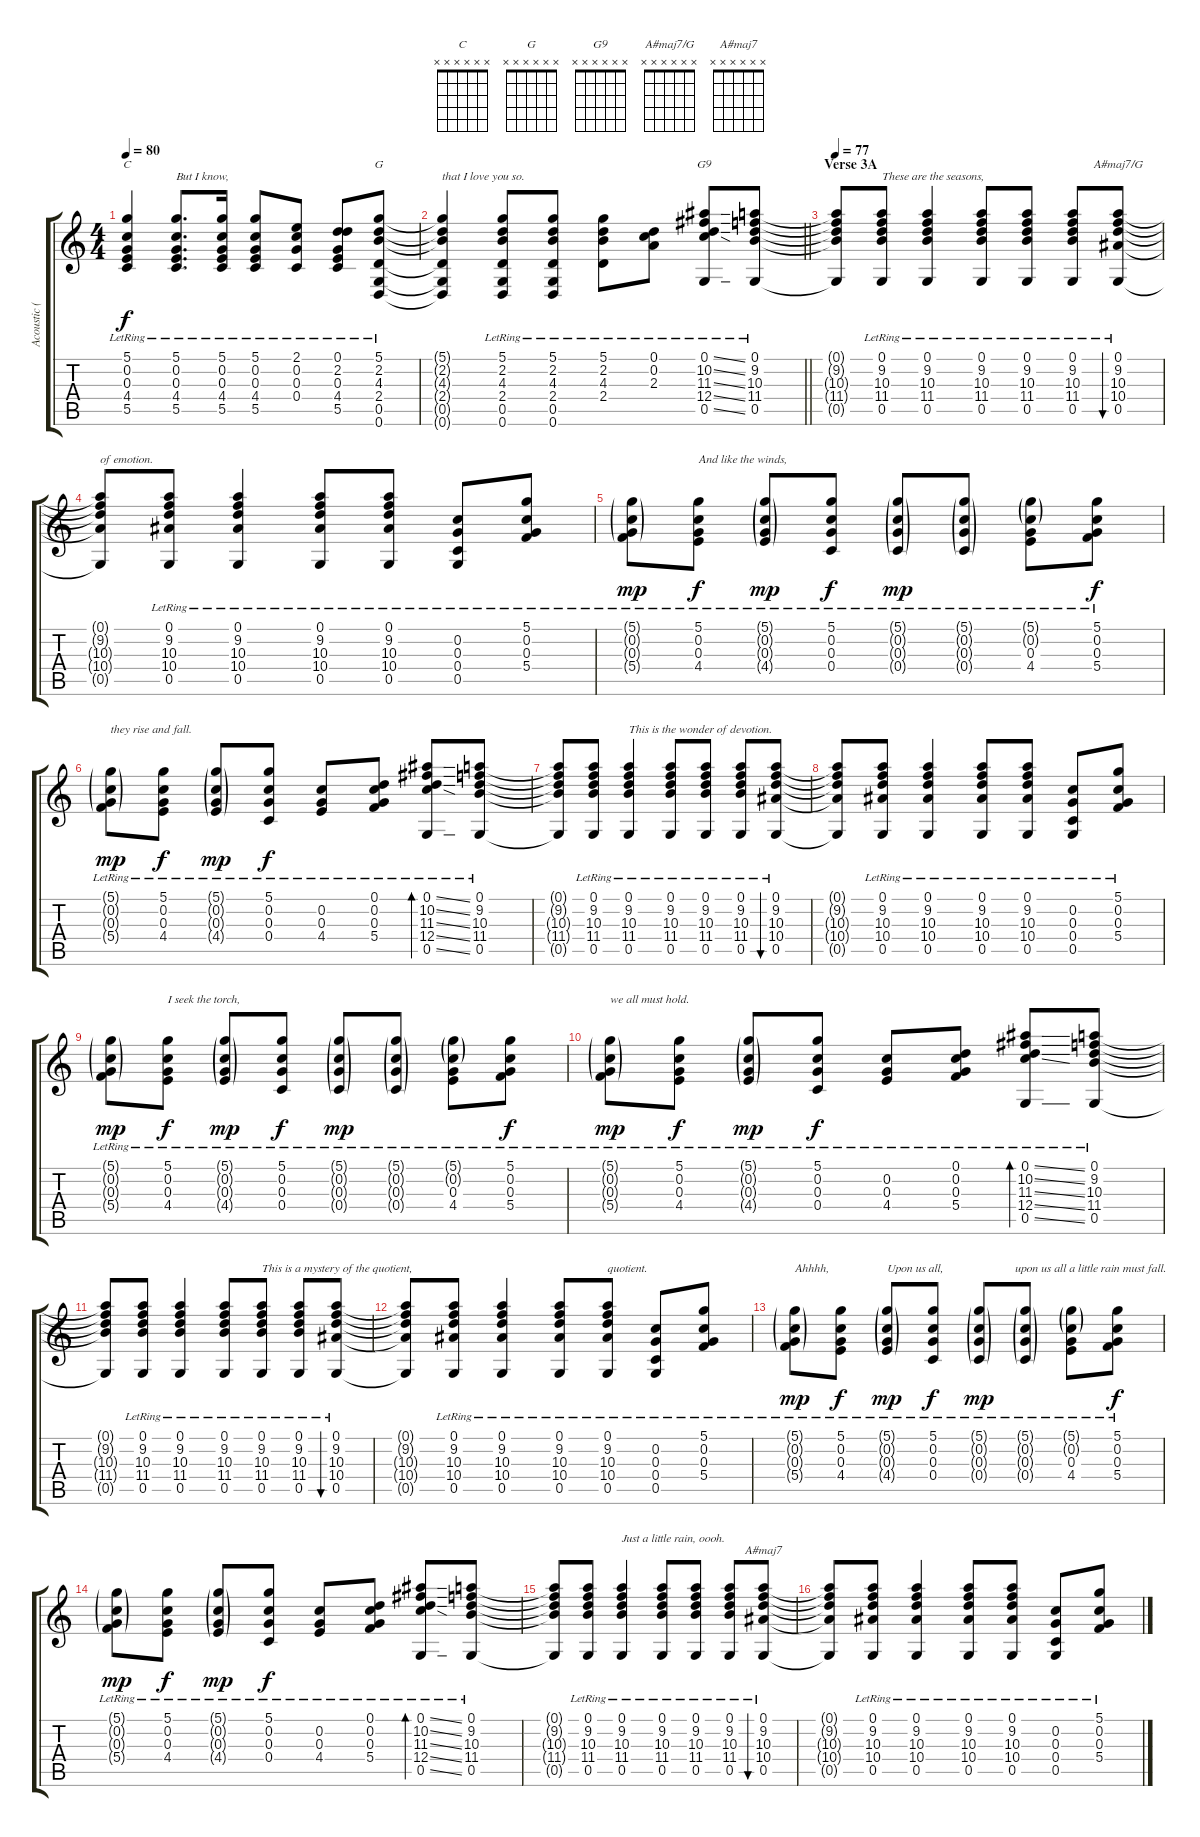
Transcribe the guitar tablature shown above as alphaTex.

\track ("Acoustic (Page) w/ Lyrics/Chords" "Acoustic (") {instrument acousticguitarsteel}
\staff {score tabs}
\tuning (D4 C4 G3 C3 G2 D2) {hide}
\chord ("C" x x x x x x)
\chord ("G" x x x x x x)
\chord ("G9" x x x x x x)
\chord ("A#maj7/G" x x x x x x)
\chord ("A#maj7" x x x x x x)
\ts (4 4)
\tempo 80
\clef g2
\ks c
(5.1{lr} 0.2{lr} 0.3{lr} 4.4{lr} 5.5{lr}).4{ch "C" dy f} (5.1{lr} 0.2{lr} 0.3{lr} 4.4{lr} 5.5{lr}).8{d txt "But I know,"} (5.1{lr} 0.2{lr} 0.3{lr} 4.4{lr} 5.5{lr}).16 (5.1{lr} 0.2{lr} 0.3{lr} 4.4{lr} 5.5{lr}).8 (2.1{lr} 0.2{lr} 0.3{lr} 0.4{lr}).8 (0.1{lr} 2.2{lr} 0.3{lr} 4.4{lr} 5.5{lr}).8 (5.1{lr} 2.2{lr} 4.3{lr} 2.4{lr} 0.5{lr} 0.6{lr}).8{ch "G"} |
\barLineRight lightlight
(5.1{t} 2.2{t} 4.3{t} 2.4{t} 0.5{t} 0.6{t}).4{txt "that I love you so."} (5.1{lr} 2.2{lr} 4.3{lr} 2.4{lr} 0.5{lr} 0.6{lr}).8 (5.1{lr} 2.2{lr} 4.3{lr} 2.4{lr} 0.5{lr} 0.6{lr}).8 (5.1{lr} 2.2{lr} 4.3{lr} 2.4{lr}).8 (0.1{lr} 0.2{lr} 2.3{lr}).8 (0.1{ss lr} 10.2{ss lr} 11.3{ss lr} 12.4{ss lr} 0.5{ss lr}).8{ch "G9"} (0.1{lr} 9.2{lr} 10.3{lr} 11.4{lr} 0.5{lr}).8 |
\section ("" "Verse 3A")
\tempo 77
(0.1{t} 9.2{t} 10.3{t} 11.4{t} 0.5{t}).8 (0.1{lr} 9.2{lr} 10.3{lr} 11.4{lr} 0.5{lr}).8{txt "These are the seasons,"} (0.1{lr} 9.2{lr} 10.3{lr} 11.4{lr} 0.5{lr}).4 (0.1{lr} 9.2{lr} 10.3{lr} 11.4{lr} 0.5{lr}).8 (0.1{lr} 9.2{lr} 10.3{lr} 11.4{lr} 0.5{lr}).8 (0.1{lr} 9.2{lr} 10.3{lr} 11.4{lr} 0.5{lr}).8 (0.1{lr} 9.2{lr} 10.3{lr} 10.4{lr} 0.5{lr}).8{bu 120 ch "A#maj7/G"} |
(0.1{t} 9.2{t} 10.3{t} 10.4{t} 0.5{t}).8{txt "of emotion."} (0.1{lr} 9.2{lr} 10.3{lr} 10.4{lr} 0.5{lr}).8 (0.1{lr} 9.2{lr} 10.3{lr} 10.4{lr} 0.5{lr}).4 (0.1{lr} 9.2{lr} 10.3{lr} 10.4{lr} 0.5{lr}).8 (0.1{lr} 9.2{lr} 10.3{lr} 10.4{lr} 0.5{lr}).8 (0.2{lr} 0.3{lr} 0.4{lr} 0.5{lr}).8 (5.1{lr} 0.2{lr} 0.3{lr} 5.4{lr}).8 |
(5.1{g lr} 0.2{g lr} 0.3{g lr} 5.4{g lr}).8{dy mp} (5.1{lr} 0.2{lr} 0.3{lr} 4.4{lr}).8{txt "And like the winds," dy f} (5.1{g lr} 0.2{g lr} 0.3{g lr} 4.4{g lr}).8{dy mp} (5.1{lr} 0.2{lr} 0.3{lr} 0.4{lr}).8{dy f} (5.1{g lr} 0.2{g lr} 0.3{g lr} 0.4{g lr}).8{dy mp} (5.1{g lr} 0.2{g lr} 0.3{g lr} 0.4{g lr}).8 (5.1{g lr} 0.2{g lr} 0.3{lr} 4.4{lr}).8 (5.1{lr} 0.2{lr} 0.3{lr} 5.4{lr}).8{dy f} |
(5.1{g lr} 0.2{g lr} 0.3{g lr} 5.4{g lr}).8{txt "they rise and fall." dy mp} (5.1{lr} 0.2{lr} 0.3{lr} 4.4{lr}).8{dy f} (5.1{g lr} 0.2{g lr} 0.3{g lr} 4.4{g lr}).8{dy mp} (5.1{lr} 0.2{lr} 0.3{lr} 0.4{lr}).8{dy f} (0.2{lr} 0.3{lr} 4.4{lr}).8 (0.1{lr} 0.2{lr} 0.3{lr} 5.4{lr}).8 (0.1{ss lr} 10.2{ss lr} 11.3{ss lr} 12.4{ss lr} 0.5{ss lr}).8{bd 120} (0.1{lr} 9.2{lr} 10.3{lr} 11.4{lr} 0.5{lr}).8 |
(0.1{t} 9.2{t} 10.3{t} 11.4{t} 0.5{t}).8 (0.1{lr} 9.2{lr} 10.3{lr} 11.4{lr} 0.5{lr}).8 (0.1{lr} 9.2{lr} 10.3{lr} 11.4{lr} 0.5{lr}).4{txt "This is the wonder of devotion."} (0.1{lr} 9.2{lr} 10.3{lr} 11.4{lr} 0.5{lr}).8 (0.1{lr} 9.2{lr} 10.3{lr} 11.4{lr} 0.5{lr}).8 (0.1{lr} 9.2{lr} 10.3{lr} 11.4{lr} 0.5{lr}).8 (0.1{lr} 9.2{lr} 10.3{lr} 10.4{lr} 0.5{lr}).8{bu 120} |
(0.1{t} 9.2{t} 10.3{t} 10.4{t} 0.5{t}).8 (0.1{lr} 9.2{lr} 10.3{lr} 10.4{lr} 0.5{lr}).8 (0.1{lr} 9.2{lr} 10.3{lr} 10.4{lr} 0.5{lr}).4 (0.1{lr} 9.2{lr} 10.3{lr} 10.4{lr} 0.5{lr}).8 (0.1{lr} 9.2{lr} 10.3{lr} 10.4{lr} 0.5{lr}).8 (0.2{lr} 0.3{lr} 0.4{lr} 0.5{lr}).8 (5.1{lr} 0.2{lr} 0.3{lr} 5.4{lr}).8 |
(5.1{g lr} 0.2{g lr} 0.3{g lr} 5.4{g lr}).8{dy mp} (5.1{lr} 0.2{lr} 0.3{lr} 4.4{lr}).8{txt "I seek the torch," dy f} (5.1{g lr} 0.2{g lr} 0.3{g lr} 4.4{g lr}).8{dy mp} (5.1{lr} 0.2{lr} 0.3{lr} 0.4{lr}).8{dy f} (5.1{g lr} 0.2{g lr} 0.3{g lr} 0.4{g lr}).8{dy mp} (5.1{g lr} 0.2{g lr} 0.3{g lr} 0.4{g lr}).8 (5.1{g lr} 0.2{g lr} 0.3{lr} 4.4{lr}).8 (5.1{lr} 0.2{lr} 0.3{lr} 5.4{lr}).8{dy f} |
(5.1{g lr} 0.2{g lr} 0.3{g lr} 5.4{g lr}).8{txt "we all must hold." dy mp} (5.1{lr} 0.2{lr} 0.3{lr} 4.4{lr}).8{dy f} (5.1{g lr} 0.2{g lr} 0.3{g lr} 4.4{g lr}).8{dy mp} (5.1{lr} 0.2{lr} 0.3{lr} 0.4{lr}).8{dy f} (0.2{lr} 0.3{lr} 4.4{lr}).8 (0.1{lr} 0.2{lr} 0.3{lr} 5.4{lr}).8 (0.1{ss lr} 10.2{ss lr} 11.3{ss lr} 12.4{ss lr} 0.5{ss lr}).8{bd 120} (0.1{lr} 9.2{lr} 10.3{lr} 11.4{lr} 0.5{lr}).8 |
(0.1{t} 9.2{t} 10.3{t} 11.4{t} 0.5{t}).8 (0.1{lr} 9.2{lr} 10.3{lr} 11.4{lr} 0.5{lr}).8 (0.1{lr} 9.2{lr} 10.3{lr} 11.4{lr} 0.5{lr}).4 (0.1{lr} 9.2{lr} 10.3{lr} 11.4{lr} 0.5{lr}).8 (0.1{lr} 9.2{lr} 10.3{lr} 11.4{lr} 0.5{lr}).8{txt "This is a mystery of the quotient,"} (0.1{lr} 9.2{lr} 10.3{lr} 11.4{lr} 0.5{lr}).8 (0.1{lr} 9.2{lr} 10.3{lr} 10.4{lr} 0.5{lr}).8{bu 120} |
(0.1{t} 9.2{t} 10.3{t} 10.4{t} 0.5{t}).8 (0.1{lr} 9.2{lr} 10.3{lr} 10.4{lr} 0.5{lr}).8 (0.1{lr} 9.2{lr} 10.3{lr} 10.4{lr} 0.5{lr}).4 (0.1{lr} 9.2{lr} 10.3{lr} 10.4{lr} 0.5{lr}).8 (0.1{lr} 9.2{lr} 10.3{lr} 10.4{lr} 0.5{lr}).8{txt "quotient."} (0.2{lr} 0.3{lr} 0.4{lr} 0.5{lr}).8 (5.1{lr} 0.2{lr} 0.3{lr} 5.4{lr}).8 |
(5.1{g lr} 0.2{g lr} 0.3{g lr} 5.4{g lr}).8{txt "Ahhhh," dy mp} (5.1{lr} 0.2{lr} 0.3{lr} 4.4{lr}).8{dy f} (5.1{g lr} 0.2{g lr} 0.3{g lr} 4.4{g lr}).8{txt "Upon us all," dy mp} (5.1{lr} 0.2{lr} 0.3{lr} 0.4{lr}).8{dy f} (5.1{g lr} 0.2{g lr} 0.3{g lr} 0.4{g lr}).8{txt "            upon us all a little rain must fall." dy mp} (5.1{g lr} 0.2{g lr} 0.3{g lr} 0.4{g lr}).8 (5.1{g lr} 0.2{g lr} 0.3{lr} 4.4{lr}).8 (5.1{lr} 0.2{lr} 0.3{lr} 5.4{lr}).8{dy f} |
(5.1{g lr} 0.2{g lr} 0.3{g lr} 5.4{g lr}).8{dy mp} (5.1{lr} 0.2{lr} 0.3{lr} 4.4{lr}).8{dy f} (5.1{g lr} 0.2{g lr} 0.3{g lr} 4.4{g lr}).8{dy mp} (5.1{lr} 0.2{lr} 0.3{lr} 0.4{lr}).8{dy f} (0.2{lr} 0.3{lr} 4.4{lr}).8 (0.1{lr} 0.2{lr} 0.3{lr} 5.4{lr}).8 (0.1{ss lr} 10.2{ss lr} 11.3{ss lr} 12.4{ss lr} 0.5{ss lr}).8{bd 120} (0.1{lr} 9.2{lr} 10.3{lr} 11.4{lr} 0.5{lr}).8 |
(0.1{t} 9.2{t} 10.3{t} 11.4{t} 0.5{t}).8 (0.1{lr} 9.2{lr} 10.3{lr} 11.4{lr} 0.5{lr}).8 (0.1{lr} 9.2{lr} 10.3{lr} 11.4{lr} 0.5{lr}).4{txt "Just a little rain, oooh."} (0.1{lr} 9.2{lr} 10.3{lr} 11.4{lr} 0.5{lr}).8 (0.1{lr} 9.2{lr} 10.3{lr} 11.4{lr} 0.5{lr}).8 (0.1{lr} 9.2{lr} 10.3{lr} 11.4{lr} 0.5{lr}).8 (0.1{lr} 9.2{lr} 10.3{lr} 10.4{lr} 0.5{lr}).8{bu 120 ch "A#maj7"} |
(0.1{t} 9.2{t} 10.3{t} 10.4{t} 0.5{t}).8 (0.1{lr} 9.2{lr} 10.3{lr} 10.4{lr} 0.5{lr}).8 (0.1{lr} 9.2{lr} 10.3{lr} 10.4{lr} 0.5{lr}).4 (0.1{lr} 9.2{lr} 10.3{lr} 10.4{lr} 0.5{lr}).8 (0.1{lr} 9.2{lr} 10.3{lr} 10.4{lr} 0.5{lr}).8 (0.2{lr} 0.3{lr} 0.4{lr} 0.5{lr}).8 (5.1{lr} 0.2{lr} 0.3{lr} 5.4{lr}).8
